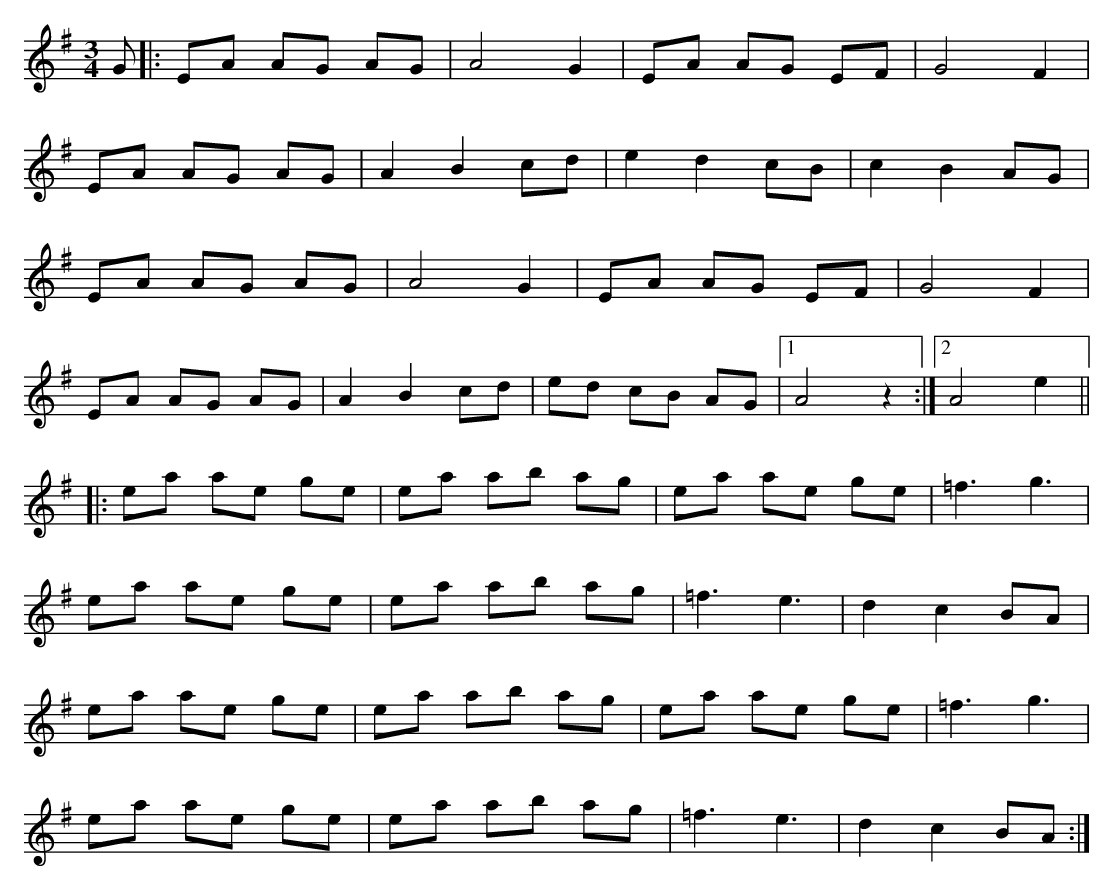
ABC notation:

X:1
M:3/4
K:Ador
G|:EA AG AG|A4 G2|EA AG EF|G4 F2|
EA AG AG|A2 B2 cd|e2 d2 cB|c2 B2 AG|
EA AG AG|A4 G2|EA AG EF|G4 F2|
EA AG AG|A2 B2 cd|ed cB AG|1 A4z2:|2 A4e2||
|:ea ae ge|ea ab ag|ea ae ge|=f3 g3|
ea ae ge|ea ab ag|=f3 e3|d2 c2 BA|
ea ae ge|ea ab ag|ea ae ge|=f3 g3|
ea ae ge|ea ab ag|=f3 e3|d2 c2 BA:|
